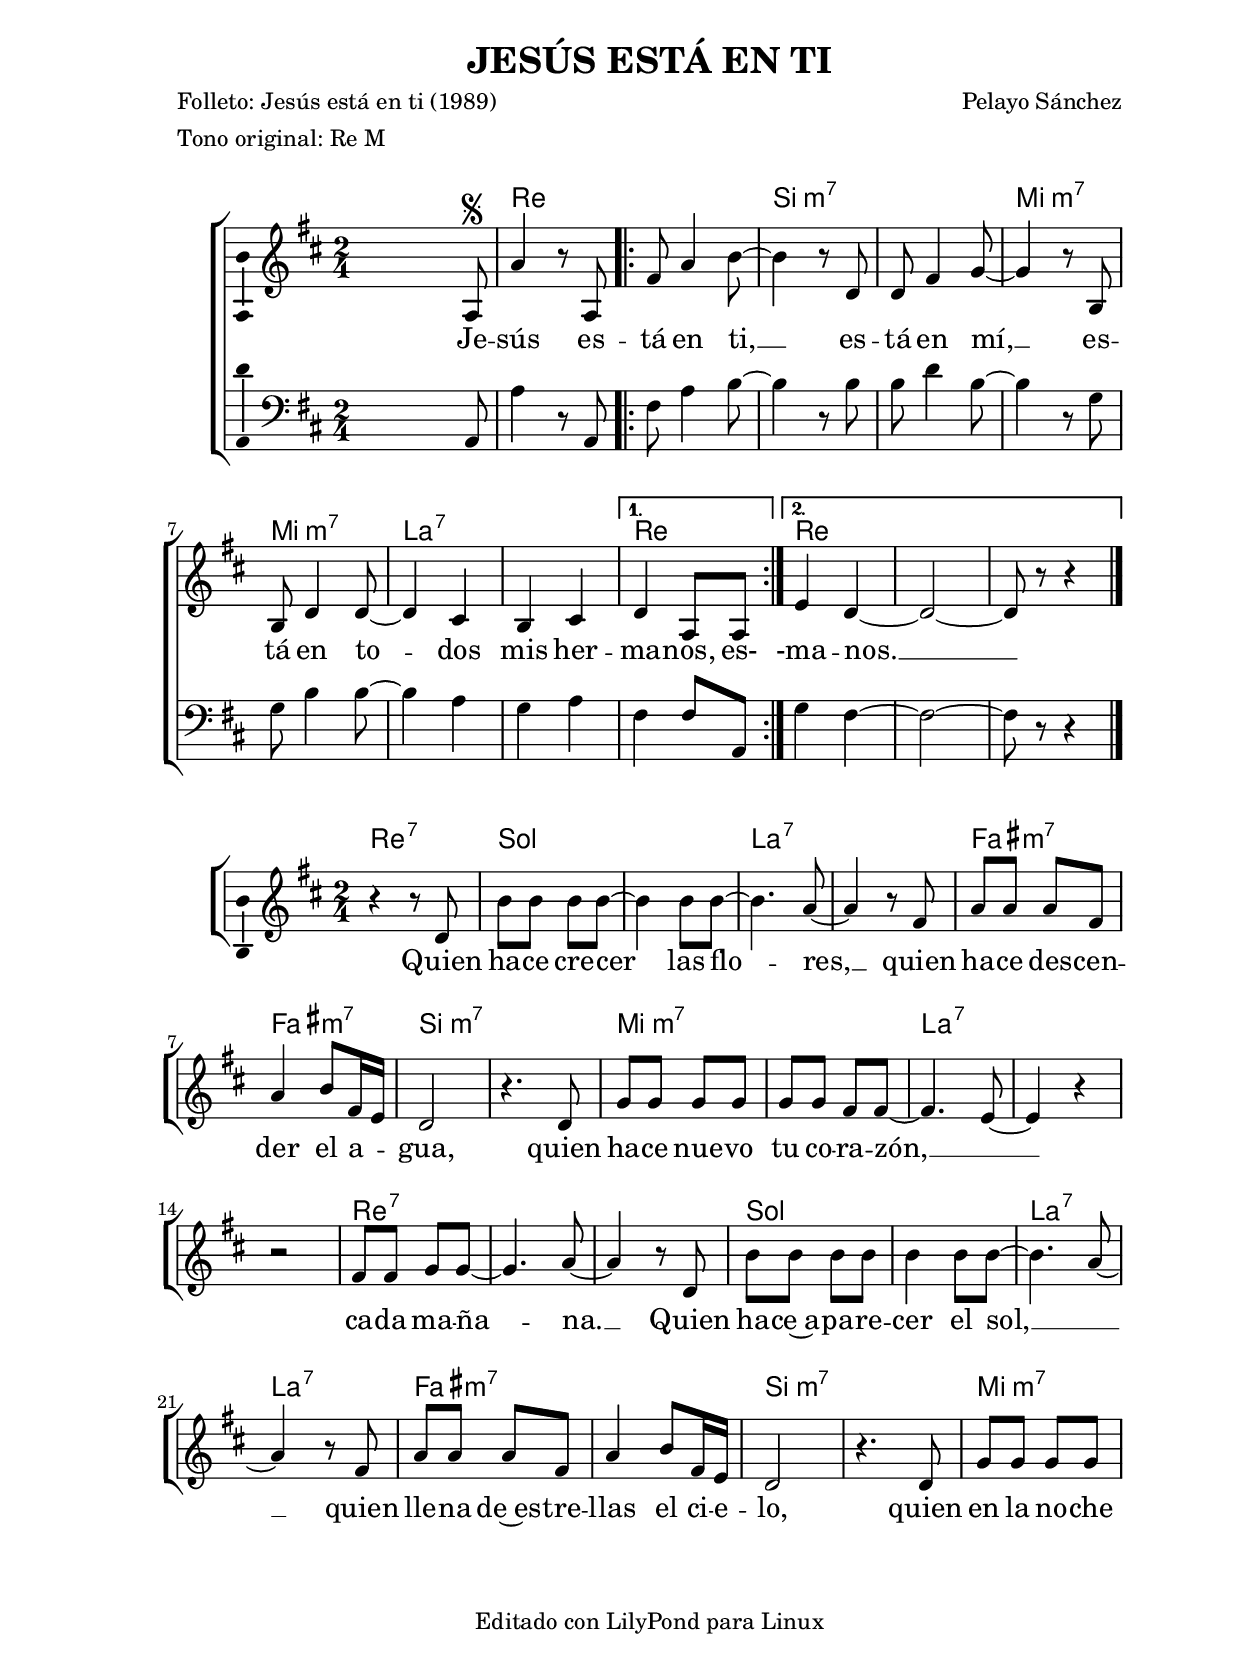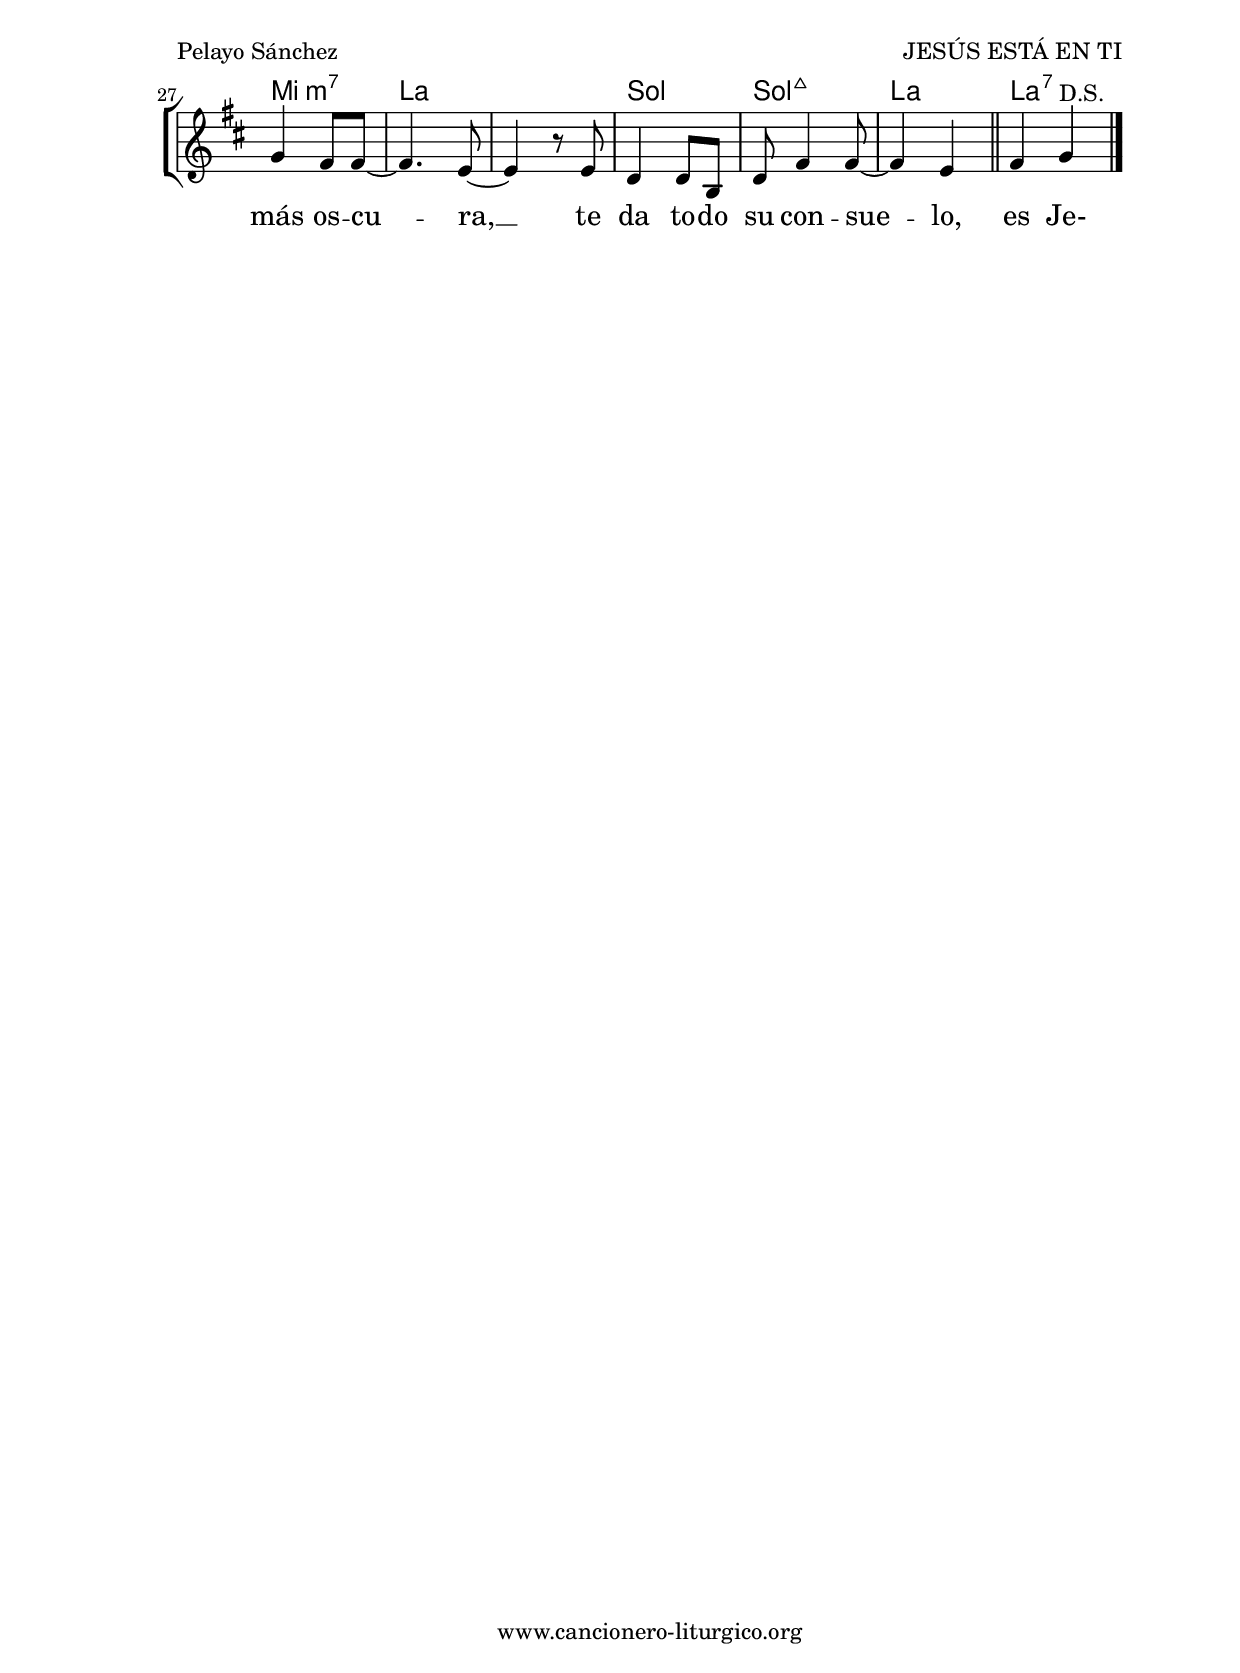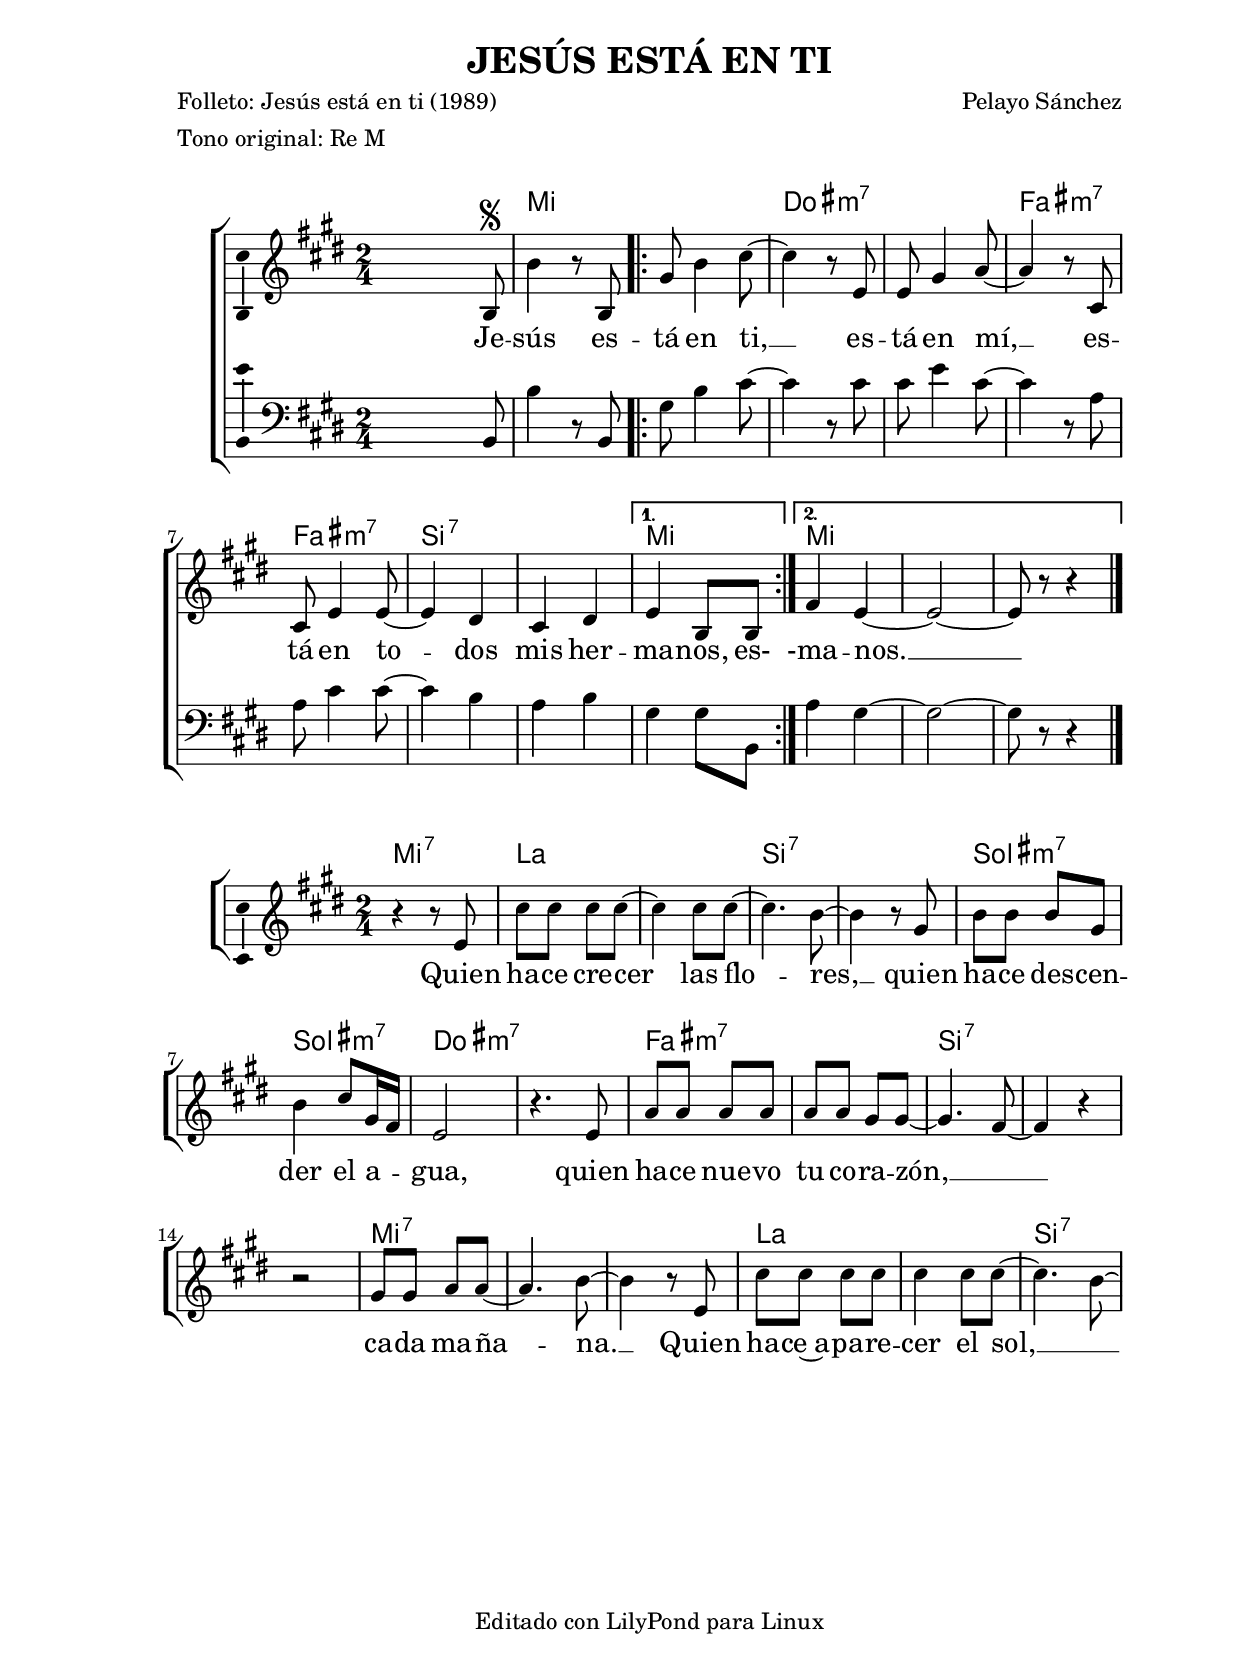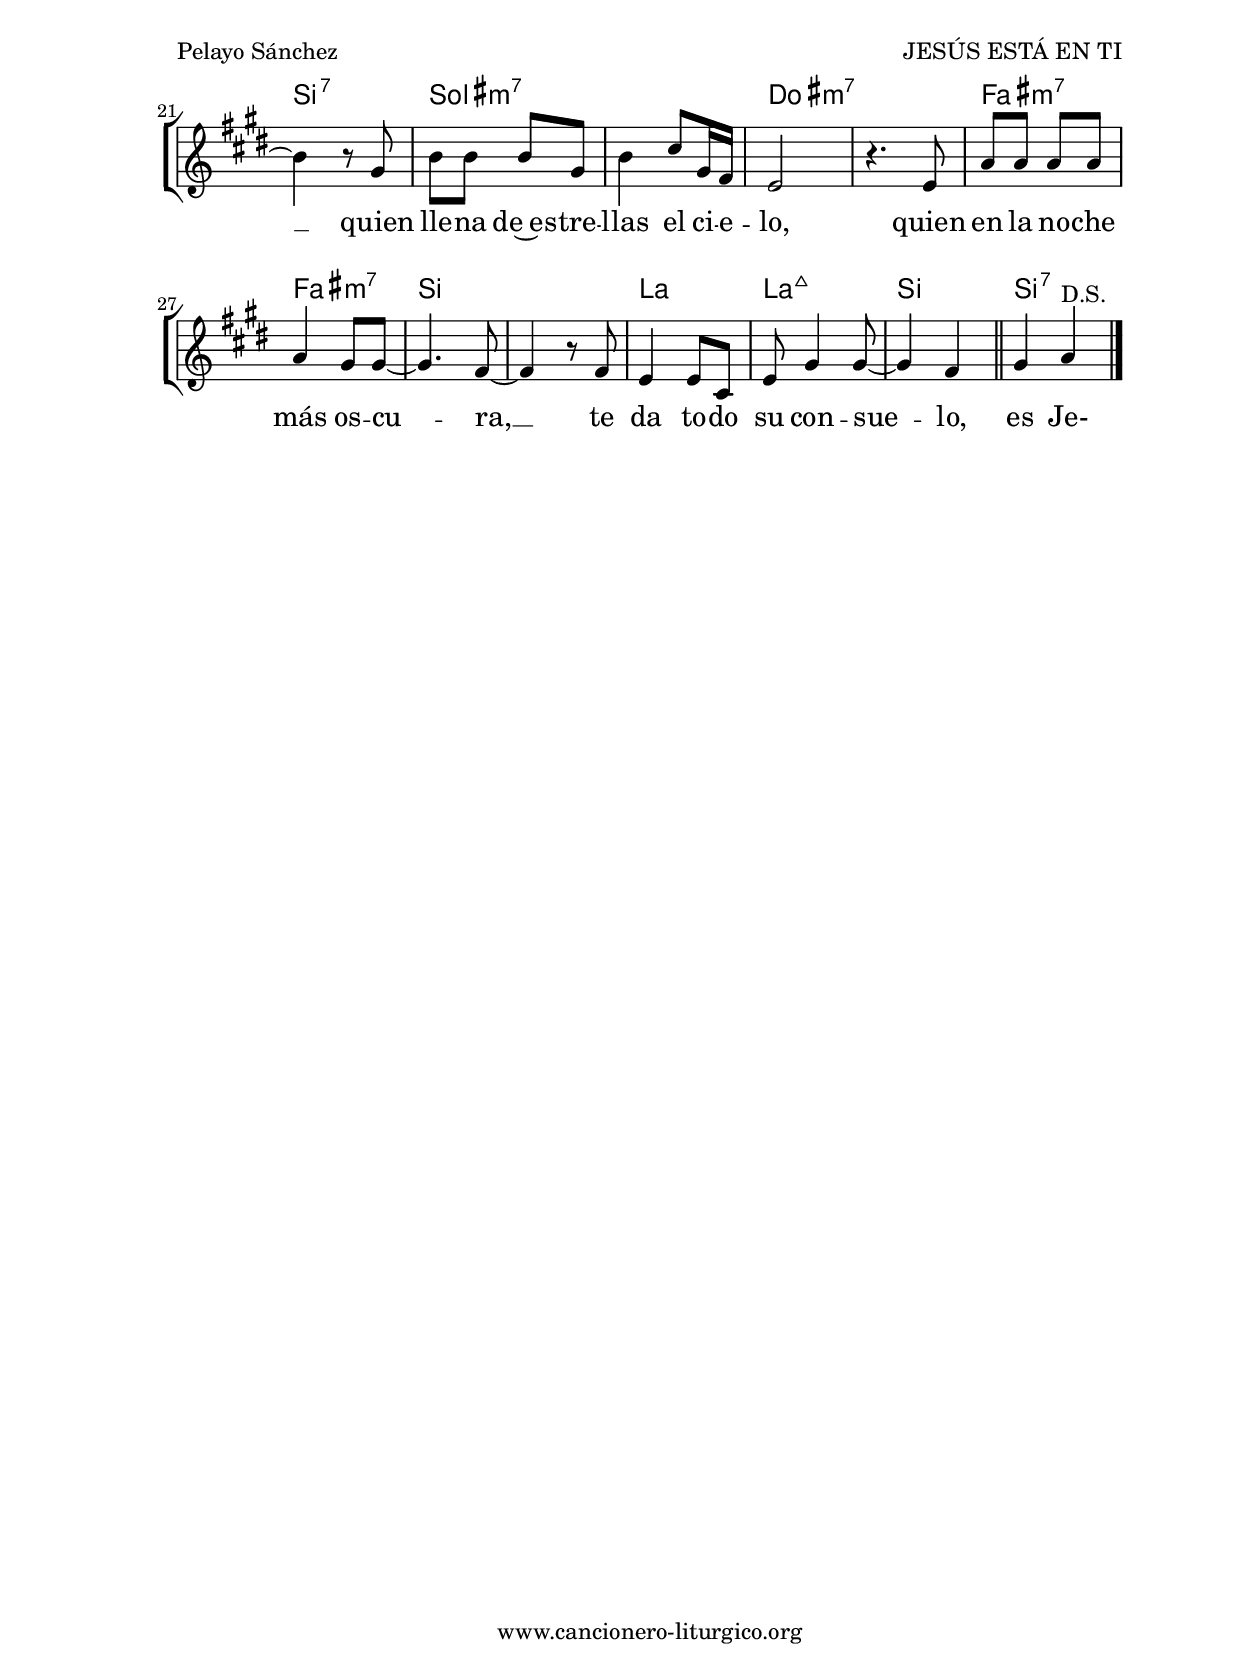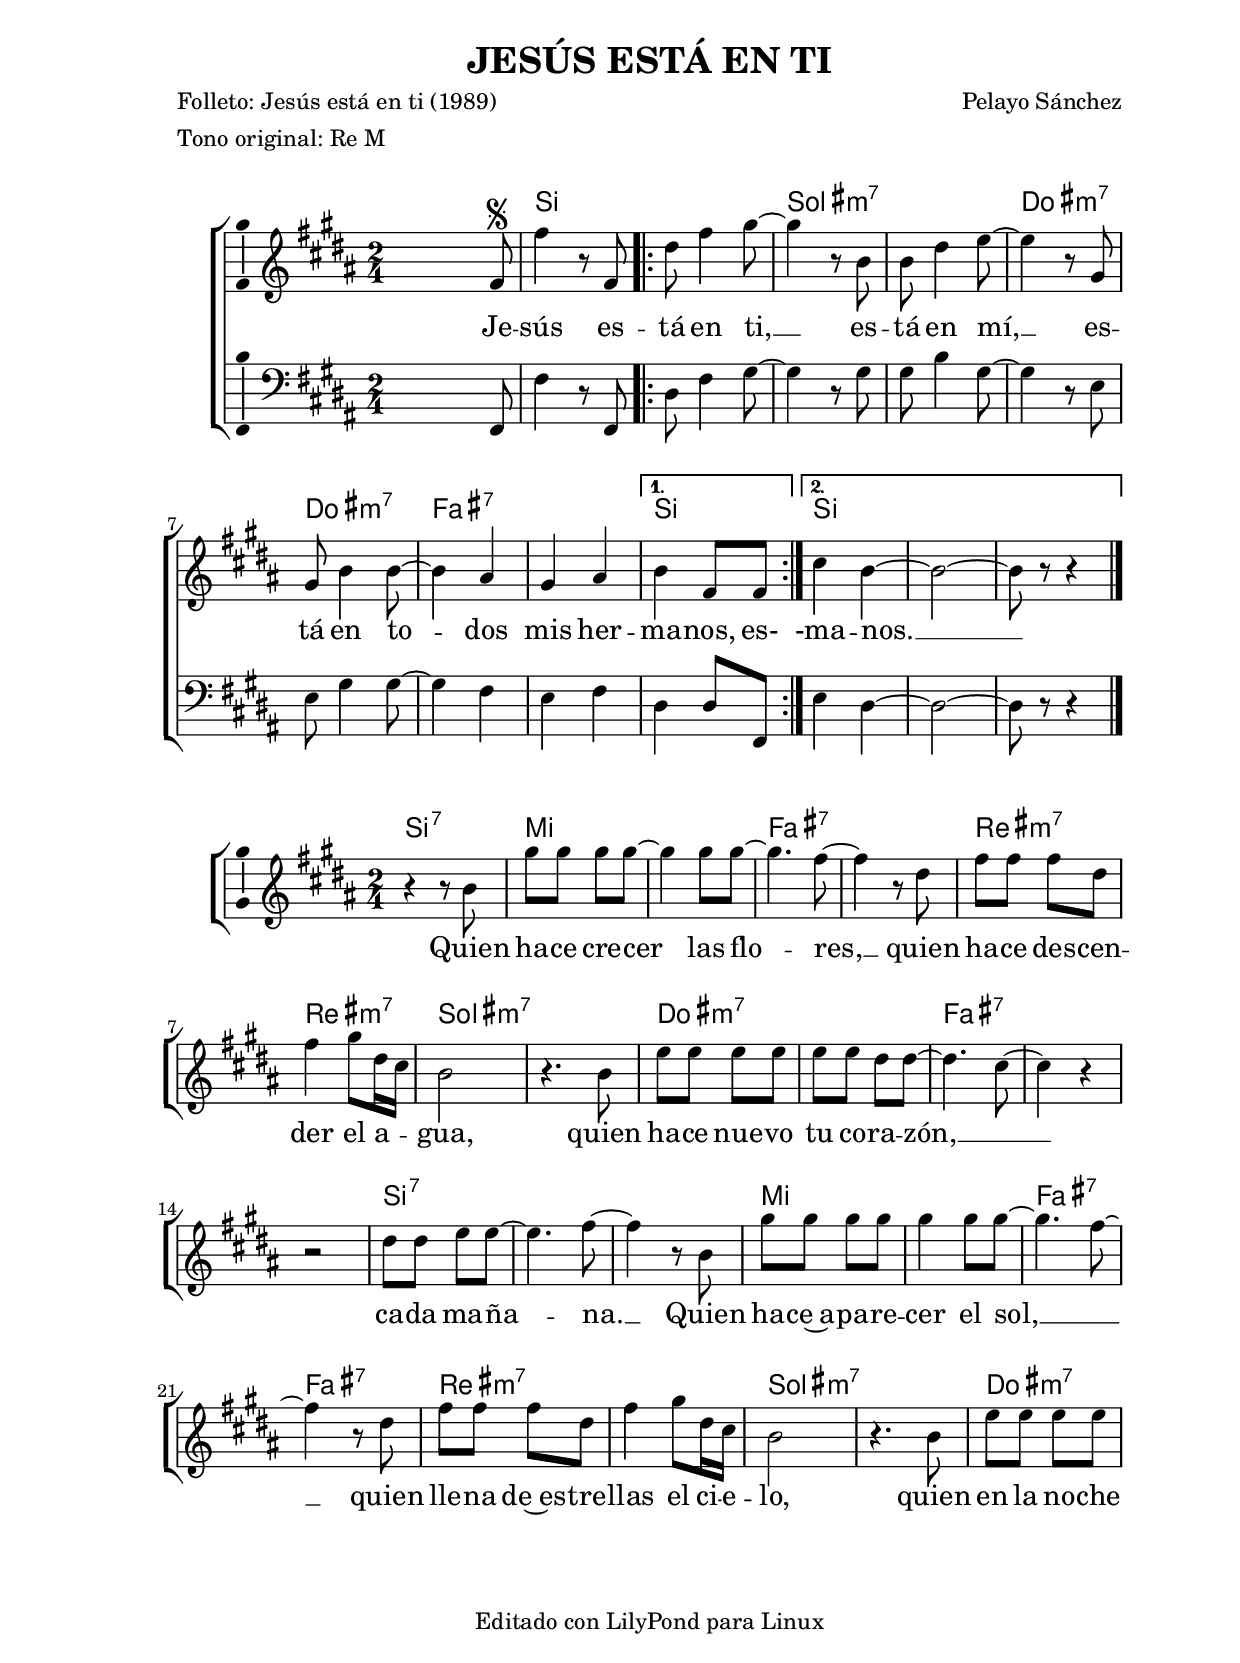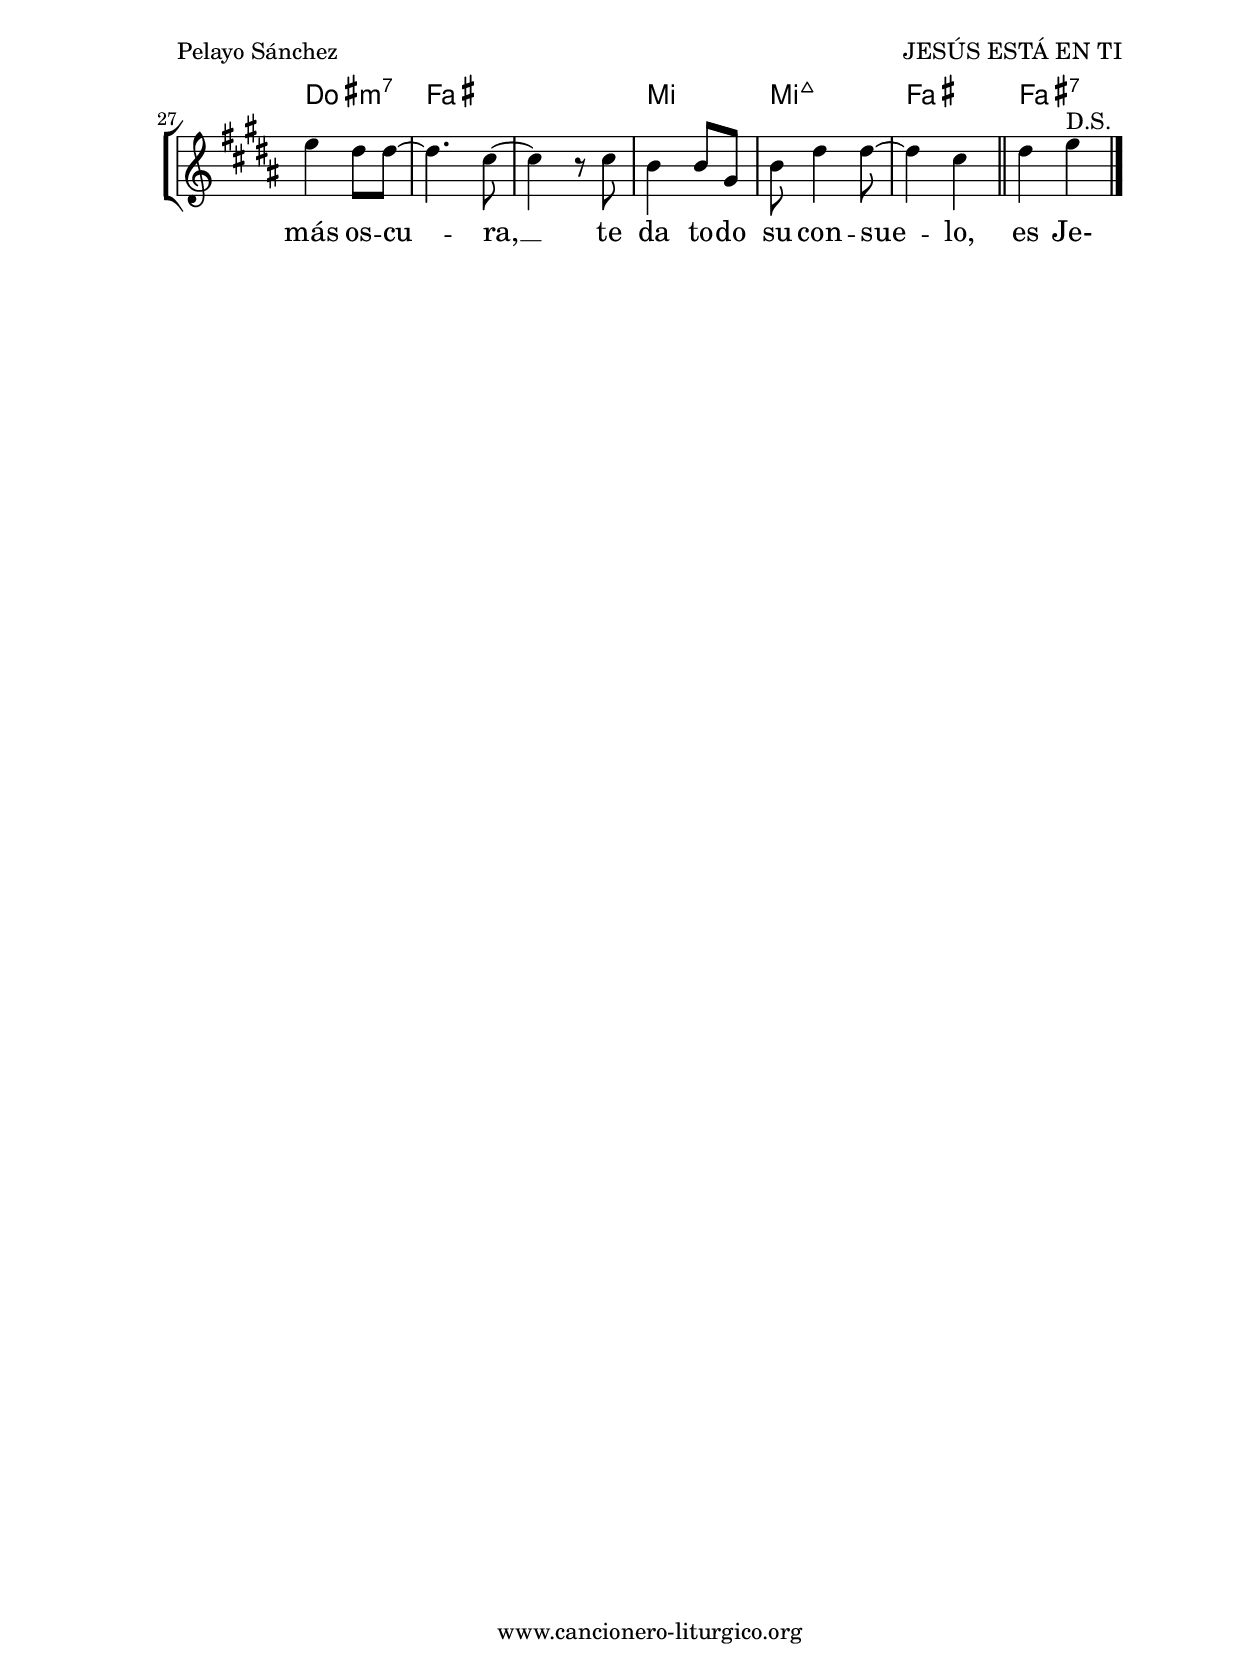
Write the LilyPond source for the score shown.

%
%para convertir .midi en .wav:
%timidity filename.midi -Ow -o finename.wav
%
%
%Para convertir de .wav a .mp3:
%lame -h -m j filename.wav
%
%
%para escuchar el midi:
%timidity nombrefichero.midi
%


%versión de lilypond para la que se ha escrito esta partitura:
\version "2.16.0"

	%Tamaño papel
	#(set-default-paper-size "a4")
	%Tamaño partitura
	#(set-global-staff-size 20)
	%No responde al pulsar sobre una nota
	#(ly:set-option 'point-and-click #f)

%parámetros del encabezamiento:
\header {
	title = "JESÚS ESTÁ EN TI"
	subtitle = ""
	composer = "Pelayo Sánchez"
	poet = "Folleto: Jesús está en ti (1989)"
	meter = "Tono original: Re M"
	arranger = ""
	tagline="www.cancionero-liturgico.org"
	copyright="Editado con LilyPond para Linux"
	}

%parámetros asociados al papel:
\paper  {
	oddHeaderMarkup = \markup {\fill-line { \on-the-fly #not-first-page \fromproperty #'header:title \on-the-fly #not-first-page \fromproperty #'header:composer }}
	evenHeaderMarkup = \markup {\fill-line { \fromproperty #'header:composer \fromproperty #'header:title }}
	#(set-paper-size "a4")
	print-page-number = ##f
	first-page-number = 1
	print-first-page-number = ##f
%	head-separation = 3.0 \cm
	top-margin = 2.0 \cm
	bottom-margin = 0.5\cm
%%%	bottom-margin = -2.0\cm
	left-margin = 3.0 \cm
	line-width = 16.0 \cm 
	indent = 8\mm
	interscoreline = 2.\mm
	between-system-space = 15\mm
%	para que las partituras no llenen la hoja:
	ragged-bottom = ##t
%	idem para la última hoja:
	ragged-last-bottom = ##f
%	para que las partituras llenen el ancho del papel:
	ragged-last = ##f
	after-title-space = 2.5 \cm
%page-count=1
%system-count=8

	%Flexible Vertical Spacing
%	markup-markup-spacing =
%	#'((basic-distance . 15) (minimum-distance . 15) (padding . 3))
	markup-system-spacing =
	#'((basic-distance . 15) (minimum-distance . 15) (padding . 3))
	system-system-spacing =
	#'((basic-distance . 15) (minimum-distance . 15) (padding . 3))
	score-system-spacing =
	#'((basic-distance . 15) (minimum-distance . 15) (padding . 5))
%	top-system-spacing = % header
%	#'((basic-distance . 8) (minimum-distance . 0) (padding . 0))
%	top-markup-spacing =
%	#'((basic-distance . 20) (minimum-distance . 20) (padding . 0))
	last-bottom-spacing = % footer
	#'((basic-distance . 5) (minimum-distance . 5) (padding . 0))
%	score-markup-spacing =
%	#'((basic-distance . 16) (minimum-distance . 13) (padding . 0))

	}


%parámetros que afectan a toda la partitura:
global =  {
	%clave de sol (G):
	\clef G
%	\transpose g ees
	%armadura:
	\key d \major
	\tempo 4=100
	\set Score.tempoHideNote = ##t
	}


acordes = {
	\italianChords
	\chordmode {
%	\transpose g ees
{

d2:7 g g a:7 a:7 fis:m7 fis:m7 b:m7 b:m7 e:m7 e:m7 a:7 a:7
s2
d2:7 d:7 d:7 g g a:7 a:7 fis:m7 fis:m7 b:m7 b:m7 e:m7 e:m7 a a g g:7+ a a:7

}
}
}



melodia = 

%	\transpose g ees
{

\time 2/4

\relative c'{

r4 r8 d8
b'8 b b b~
b4 b8 b~
b4. a8~
a4 r8 fis8
a8 a a fis
a4 b8 fis16 e
d2

r4. d8
g8 g g g
g8 g fis fis~
fis4. e8~
e4 r4
r2
fis8 fis g g~
g4. a8~
a4 r8 d,8

b'8 b b b
b4 b8 b~
b4. a8~
a4 r8 fis8
a8 a a fis
a4 b8 fis16 e
d2

r4. d8
g8 g g g
g4 fis8 fis~
fis4. e8~
e4 r8 e8
d4 d8 b
d8 fis4 fis8~
fis4 e

\bar "||"

fis4 g^"D.S."

\bar "|."
}
}


acordespoli = {
	\italianChords
	\chordmode {
%	\transpose g ees
{

s2
d2

\repeat volta 2 {
d2 b:m7 b:m7 e:m7 e:m7 a:7 a:7
}

\alternative {
{
d2
}
{
d2 d d
}
}

}
}
}


melopoliuno = 

%	\transpose g ees
{

\time 2/4

\relative c'{

s4 s8 a8^\segno
%\mark \markup { \musicglyph #"scripts.segno" }
a'4 r8 a,8

\repeat volta 2 {
fis'8 a4 b8~
b4 r8 d,8
d8 fis4 g8~
g4 r8 b,8
b8 d4 d8~
d4 cis
b4 cis
}

\alternative{
{
d4 a8 a
}
{
e'4 d~
d2~
d8 r8 r4
}
}

\bar "|."
}
}


melopolidos = 

%	\transpose g ees
{

%clave de fa (F):
\clef F

\time 2/4

\relative c'{

s4 s8 a,8
a'4 r8 a,8

\repeat volta 2 {
fis'8 a4 b8~
b4 r8 b8
b8 d4 b8~
b4 r8 g8
g8 b4 b8~
b4 a
g4 a
}

\alternative{
{
fis4 fis8 a,
}
{
g'4 fis~
fis2~
fis8 r8 r4
}
}

\bar "|."
}
}


texto = \lyricmode {
Quien ha -- ce cre -- cer las flo -- res, __
quien ha -- ce des -- cen -- der el a -- _ gua,
quien ha -- ce nue -- vo tu co -- ra -- zón, __ _
ca -- da ma -- ña -- na. __

Quien ha -- ce~a -- pa -- re -- cer el sol, __ _
quien lle -- na de~es -- tre -- llas el ci -- e -- lo,
quien en la no -- che más os -- cu -- ra, __
te da to -- do su con -- sue -- lo,
es Je-
	}


textopoliuno = \lyricmode {
Je -- sús es -- tá en ti, __
es -- tá en mí, __
es -- tá en to -- dos mis her -- ma -- nos,

es-
-ma -- nos. __

	}


acordesStaff = \context ChordNames = acordesStaff <<
	\set chordChanges = ##t
	\acordes
	>>

acordespoliStaff = \context ChordNames = acordespoliStaff <<
	\set chordChanges = ##t
	\acordespoli
	>>

vozStaff = \context Voice = vozStaff
\with {\consists "Ambitus_engraver"}
<<
%	\set Staff.instrumentName = ""
%	\set Staff.shortInstrumentName = ""
%	\set Staff.midiInstrument = #"clarinet"
%	\set Staff.midiInstrument = #"cello"
	\set Staff.midiInstrument = #"flute"
%	\set Staff.midiInstrument = #"electric guitar (jazz)"
%	\set Staff.midiInstrument = #"english horn"
%	\set Staff.midiInstrument = #"violin"
%	\set Staff.midiInstrument = #"glockenspiel"
	\set Staff.midiMinimumVolume = #0.7
	\set Staff.midiMaximumVolume = #0.9
	\global
	\melodia
	>>

vozpoliunoStaff = \context Voice = vozpoliunoStaff
\with {\consists "Ambitus_engraver"}
<<
%	\set Staff.instrumentName = ""
%	\set Staff.shortInstrumentName = ""
%	\set Staff.midiInstrument = #"clarinet"
%	\set Staff.midiInstrument = #"cello"
	\set Staff.midiInstrument = #"flute"
%	\set Staff.midiInstrument = #"electric guitar (jazz)"
%	\set Staff.midiInstrument = #"english horn"
%	\set Staff.midiInstrument = #"violin"
%	\set Staff.midiInstrument = #"glockenspiel"
	\set Staff.midiMinimumVolume = #0.7
	\set Staff.midiMaximumVolume = #0.9
	\global
	\melopoliuno
	>>

vozpolidosStaff = \context Voice = vozpolidosStaff
\with {\consists "Ambitus_engraver"}
<<
%	\set Staff.instrumentName = ""
%	\set Staff.shortInstrumentName = ""
%	\set Staff.midiInstrument = #"clarinet"
%	\set Staff.midiInstrument = #"cello"
	\set Staff.midiInstrument = #"flute"
%	\set Staff.midiInstrument = #"electric guitar (jazz)"
%	\set Staff.midiInstrument = #"english horn"
%	\set Staff.midiInstrument = #"violin"
%	\set Staff.midiInstrument = #"glockenspiel"
	\set Staff.midiMinimumVolume = #0.7
	\set Staff.midiMaximumVolume = #0.9
	\global
	\melopolidos
	>>


textoStaff = \context Lyrics = textoStaff <<
	\lyricsto vozStaff \texto
	>>

textopoliunoStaff = \context Lyrics = textopoliunoStaff <<
	\lyricsto vozpoliunoStaff \textopoliuno
	>>


\book {
	\score {
		\context ChoirStaff {
%			\override StaffGroup.SystemStartBracket #'collapse-height = #1
%			\override Score.SystemStartBar #'collapse-height = #1
			<<
			\acordespoliStaff
			\vozpoliunoStaff
			\textopoliunoStaff
			\vozpolidosStaff
			>>
			}
		\layout {
	    		\context {
				\Lyrics
				\override LyricText #'font-size = #2
				}
	   		 \context {
				\Score
				\override StaffSymbol #'staff-space = #(magstep +3)
				}
			}
		}
	\score {
		\context ChoirStaff {
			\override StaffGroup.SystemStartBracket #'collapse-height = #1
			\override Score.SystemStartBar #'collapse-height = #1
			<<
			\acordesStaff
			\vozStaff
			\textoStaff
			>>
			}
		\layout {
	    		\context {
				\Lyrics
				\override LyricText #'font-size = #2
				}
	   		 \context {
				\Score
				\override StaffSymbol #'staff-space = #(magstep +3)
				}
			}
		}
	\score {
		\unfoldRepeats
		\context ChoirStaff {
			<<
			\acordespoliStaff
			\vozpoliunoStaff
			\vozpolidosStaff
			>>
			<<
			\acordesStaff
			\vozStaff
			>>
			}
		\midi {
	  		\context {
	  			\Score
				tempoWholesPerMinute = #(ly:make-moment 70 4)
				}
			}
		}
	}



#(define output-suffix "C")
\book {
	\score {
		\context ChoirStaff {
%			\override StaffGroup.SystemStartBracket #'collapse-height = #1
%			\override Score.SystemStartBar #'collapse-height = #1
\transpose c d
			<<
			\acordespoliStaff
			\vozpoliunoStaff
			\textopoliunoStaff
			\vozpolidosStaff
			>>
			}
		\layout {
	    		\context {
				\Lyrics
				\override LyricText #'font-size = #2
				}
	   		 \context {
				\Score
				\override StaffSymbol #'staff-space = #(magstep +3)
				}
			}
		}
	\score {
		\context ChoirStaff {
			\override StaffGroup.SystemStartBracket #'collapse-height = #1
			\override Score.SystemStartBar #'collapse-height = #1
\transpose c d
			<<
			\acordesStaff
			\vozStaff
			\textoStaff
			>>
			}
		\layout {
	    		\context {
				\Lyrics
				\override LyricText #'font-size = #2
				}
	   		 \context {
				\Score
				\override StaffSymbol #'staff-space = #(magstep +3)
				}
			}
		}
	}

#(define output-suffix "S")
\book {
	\score {
		\context ChoirStaff {
%			\override StaffGroup.SystemStartBracket #'collapse-height = #1
%			\override Score.SystemStartBar #'collapse-height = #1
\transpose c a
			<<
			\acordespoliStaff
			\vozpoliunoStaff
			\textopoliunoStaff
\transpose a a,
			\vozpolidosStaff
			>>
			}
		\layout {
	    		\context {
				\Lyrics
				\override LyricText #'font-size = #2
				}
	   		 \context {
				\Score
				\override StaffSymbol #'staff-space = #(magstep +3)
				}
			}
		}
	\score {
		\context ChoirStaff {
			\override StaffGroup.SystemStartBracket #'collapse-height = #1
			\override Score.SystemStartBar #'collapse-height = #1
\transpose c a
			<<
			\acordesStaff
			\vozStaff
			\textoStaff
			>>
			}
		\layout {
	    		\context {
				\Lyrics
				\override LyricText #'font-size = #2
				}
	   		 \context {
				\Score
				\override StaffSymbol #'staff-space = #(magstep +3)
				}
			}
		}
	}


